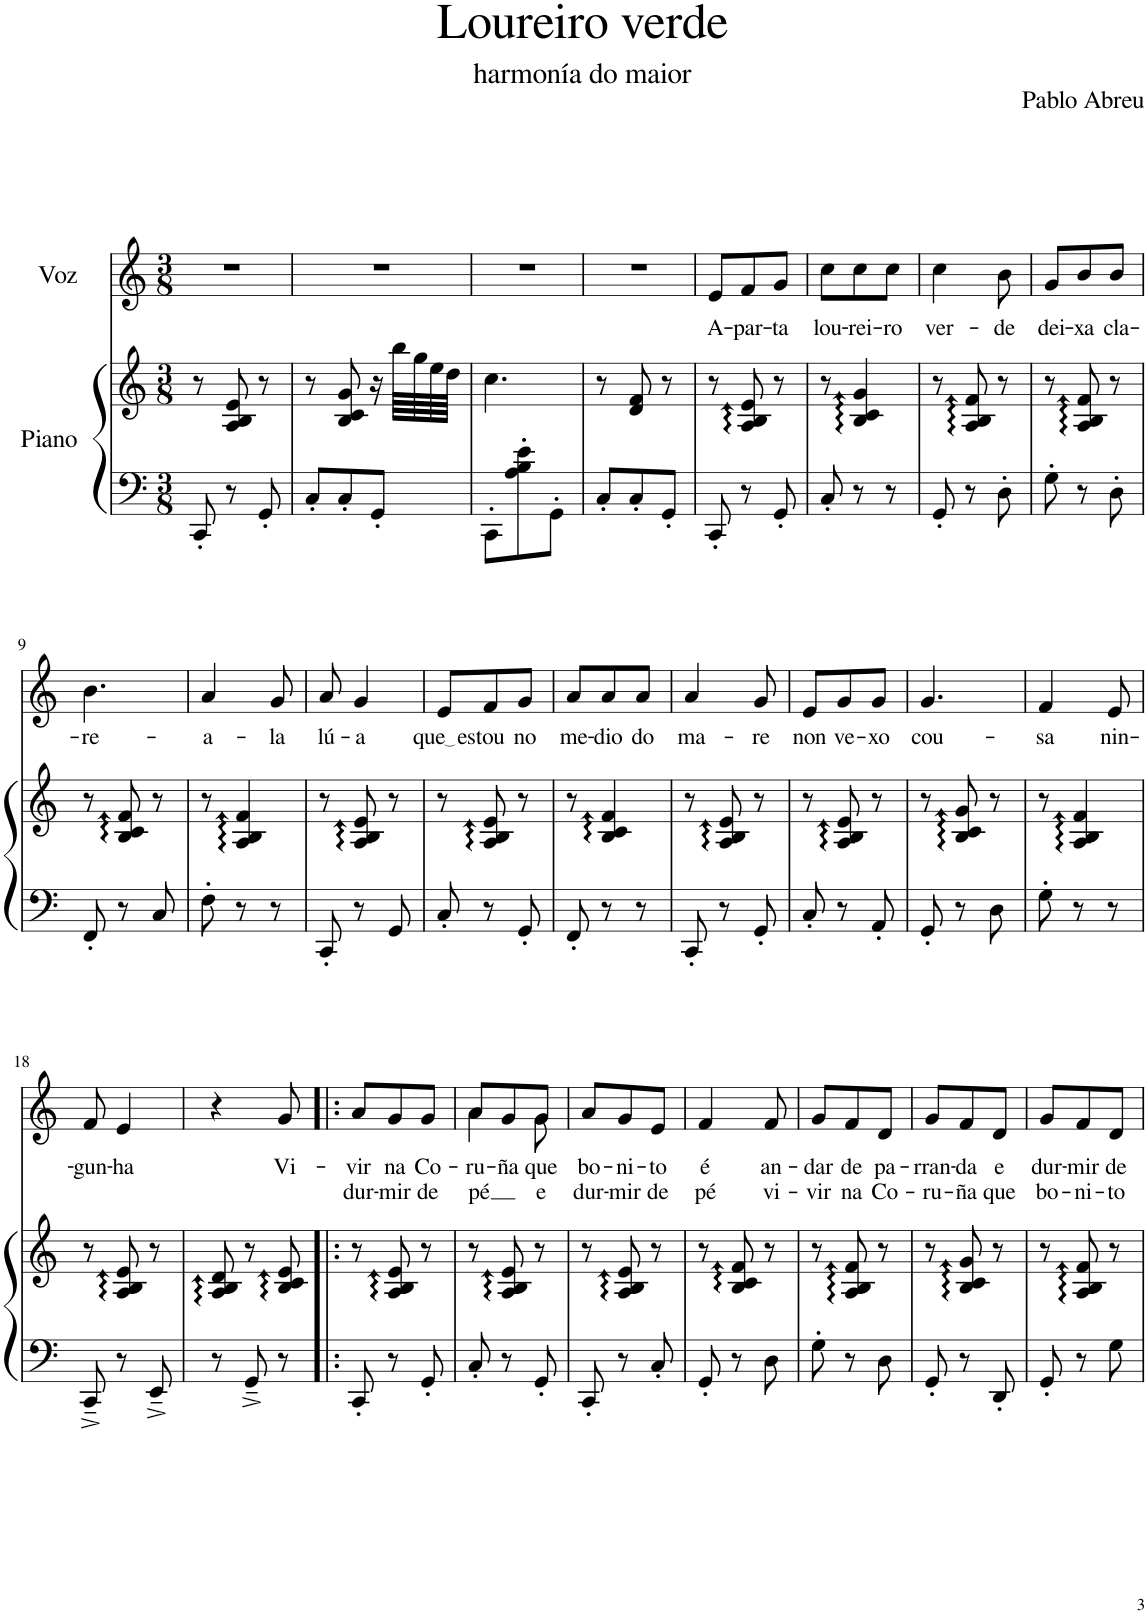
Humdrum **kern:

**kern	**kern	**kern	**text	**text
*part2	*part2	*part1	*part1	*part1
*staff3	*staff2	*staff1	*staff1	*staff1
*I"Piano	*	*I"Voz	*	*
*I'Pno	*	*	*	*
!!LO:PB:g=z
*clefF4	*clefG2	*clefG2	*	*
*k[]	*k[]	*k[]	*	*
*M3/8	*M3/8	*M3/8	*	*
=1	=1	=1	=1	=1
8CC'/	8r	4.r	.	.
8r	8A/ 8B/ 8e/	.	.	.
8GG'/	8r	.	.	.
=2	=2	=2	=2	=2
8C'/L	8r	4.r	.	.
8C'/	8B/ 8c/ 8g/	.	.	.
8GG'/J	16r	.	.	.
.	64bb\LLLL	.	.	.
.	64gg\	.	.	.
.	64ee\	.	.	.
.	64dd\JJJJ	.	.	.
=3	=3	=3	=3	=3
8CC'\L	4.cc\	4.r	.	.
8A\' 8B\' 8e\'	.	.	.	.
8GG'\J	.	.	.	.
=4	=4	=4	=4	=4
8C'/L	8r	4.r	.	.
8C'/	8d/ 8f/	.	.	.
8GG'/J	8r	.	.	.
=5	=5	=5	=5	=5
!	!	!	!LO:LY:b	!
8CC'/	8r	8e/L	A-	.
!	!	!	!LO:LY:b	!
8r	8A/ 8B/ 8e/	8f/	-par-	.
!	!	!	!LO:LY:b	!
8GG'/	8r	8g/J	-ta	.
=6	=6	=6	=6	=6
!	!	!	!LO:LY:b	!
8C'/	8r	8cc\L	lou-	.
!	!	!	!LO:LY:b	!
8r	4B/ 4c/ 4g/	8cc\	-rei-	.
!	!	!	!LO:LY:b	!
8r	.	8cc\J	-ro	.
=7	=7	=7	=7	=7
!	!	!	!LO:LY:b	!
8GG'/	8r	4cc\	ver-	.
8r	8A/ 8B/ 8f/	.	.	.
!	!	!	!LO:LY:b	!
8D'\	8r	8b\	-de	.
=8	=8	=8	=8	=8
!	!	!	!LO:LY:b	!
8G'\	8r	8g/L	dei-	.
!	!	!	!LO:LY:b	!
8r	8A/ 8B/ 8f/	8b/	-xa	.
!	!	!	!LO:LY:b	!
8D'\	8r	8b/J	cla-	.
!!LO:LB:g=z
=9	=9	=9	=9	=9
!	!	!	!LO:LY:b	!
8FF'/	8r	4.b\	-re-	.
8r	8B/ 8c/ 8f/	.	.	.
8C/	8r	.	.	.
=10	=10	=10	=10	=10
!	!	!	!LO:LY:b	!
8F'\	8r	4a/	-a-	.
8r	4A/ 4B/ 4f/	.	.	.
!	!	!	!LO:LY:b	!
8r	.	8g/	-la	.
=11	=11	=11	=11	=11
!	!	!	!LO:LY:b	!
8CC'/	8r	8a/	lú-	.
!	!	!	!LO:LY:b	!
8r	8A/ 8B/ 8e/	4g/	-a	.
8GG/	8r	.	.	.
=12	=12	=12	=12	=12
!	!	!	!LO:LY:b	!
8C'/	8r	8e/L	que es	.
!	!	!	!LO:LY:b	!
8r	8A/ 8B/ 8e/	8f/	tou	.
!	!	!	!LO:LY:b	!
8GG'/	8r	8g/J	no	.
=13	=13	=13	=13	=13
!	!	!	!LO:LY:b	!
8FF'/	8r	8a/L	me-	.
!	!	!	!LO:LY:b	!
8r	4B/ 4c/ 4f/	8a/	-dio	.
!	!	!	!LO:LY:b	!
8r	.	8a/J	do	.
=14	=14	=14	=14	=14
!	!	!	!LO:LY:b	!
8CC'/	8r	4a/	ma-	.
8r	8A/ 8B/ 8e/	.	.	.
!	!	!	!LO:LY:b	!
8GG'/	8r	8g/	-re	.
=15	=15	=15	=15	=15
!	!	!	!LO:LY:b	!
8C'/	8r	8e/L	non	.
!	!	!	!LO:LY:b	!
8r	8A/ 8B/ 8e/	8g/	ve-	.
!	!	!	!LO:LY:b	!
8AA'/	8r	8g/J	-xo	.
=16	=16	=16	=16	=16
!	!	!	!LO:LY:b	!
8GG'/	8r	4.g/	cou-	.
8r	8B/ 8c/ 8g/	.	.	.
8D\	8r	.	.	.
=17	=17	=17	=17	=17
!	!	!	!LO:LY:b	!
8G'\	8r	4f/	-sa	.
8r	4A/ 4B/ 4f/	.	.	.
!	!	!	!LO:LY:b	!
8r	.	8e/	nin-	.
!!LO:LB:g=z
=18	=18	=18	=18	=18
!	!	!	!LO:LY:b	!
8CC~^/	8r	8f/	-gun-	.
!	!	!	!LO:LY:b	!
8r	8A/ 8B/ 8e/	4e/	-ha	.
8EE~^/	8r	.	.	.
=19	=19	=19	=19	=19
8r	8A/ 8B/ 8d/	4r	.	.
8GG~^/	8r	.	.	.
!	!	!	!LO:LY:b	!
8r	8B/ 8c/ 8e/	8g/	Vi-	.
=20!|:	=20!|:	=20!|:	=20!|:	=20!|:
!	!	!	!LO:LY:b	!LO:LY:b
8CC'/	8r	8a/L	-vir	dur-
!	!	!	!LO:LY:b	!LO:LY:b
8r	8A/ 8B/ 8e/	8g/	na	-mir
!	!	!	!LO:LY:b	!LO:LY:b
8GG'/	8r	8g/J	Co-	de
=21	=21	=21	=21	=21
!	!	!	!LO:LY:b	!LO:LY:b
*	*	*^	*	*
8C'/	8r	8a/L	4a\	-ru-	pé
!	!	!	!	!LO:LY:b	!
8r	8A/ 8B/ 8e/	8g/	.	-ña	.
!	!	!	!	!LO:LY:b	!LO:LY:b
8GG'/	8r	8g/J	8g\	que	e
=22	=22	=22	=22	=22	=22
!	!	!	!	!LO:LY:b	!LO:LY:b
*	*	*v	*v	*	*
8CC'/	8r	8a/L	bo-	dur-
!	!	!	!LO:LY:b	!LO:LY:b
8r	8A/ 8B/ 8e/	8g/	-ni-	-mir
!	!	!	!LO:LY:b	!LO:LY:b
8C'/	8r	8e/J	-to	de
=23	=23	=23	=23	=23
!	!	!	!LO:LY:b	!LO:LY:b
8GG'/	8r	4f/	é	pé
8r	8B/ 8c/ 8f/	.	.	.
!	!	!	!LO:LY:b	!LO:LY:b
8D\	8r	8f/	an-	vi-
=24	=24	=24	=24	=24
!	!	!	!LO:LY:b	!LO:LY:b
8G'\	8r	8g/L	-dar	-vir
!	!	!	!LO:LY:b	!LO:LY:b
8r	8A/ 8B/ 8f/	8f/	de	na
!	!	!	!LO:LY:b	!LO:LY:b
8D\	8r	8d/J	pa-	Co-
=25	=25	=25	=25	=25
!	!	!	!LO:LY:b	!LO:LY:b
8GG'/	8r	8g/L	-rran-	-ru-
!	!	!	!LO:LY:b	!LO:LY:b
8r	8B/ 8c/ 8g/	8f/	-da	-ña
!	!	!	!LO:LY:b	!LO:LY:b
8DD'/	8r	8d/J	e	que
=26	=26	=26	=26	=26
!	!	!	!LO:LY:b	!LO:LY:b
8GG'/	8r	8g/L	dur-	bo-
!	!	!	!LO:LY:b	!LO:LY:b
8r	8A/ 8B/ 8f/	8f/	-mir	-ni-
!	!	!	!LO:LY:b	!LO:LY:b
8G\	8r	8d/J	de	-to
=	=	=	=	=
*-	*-	*-	*-	*-
